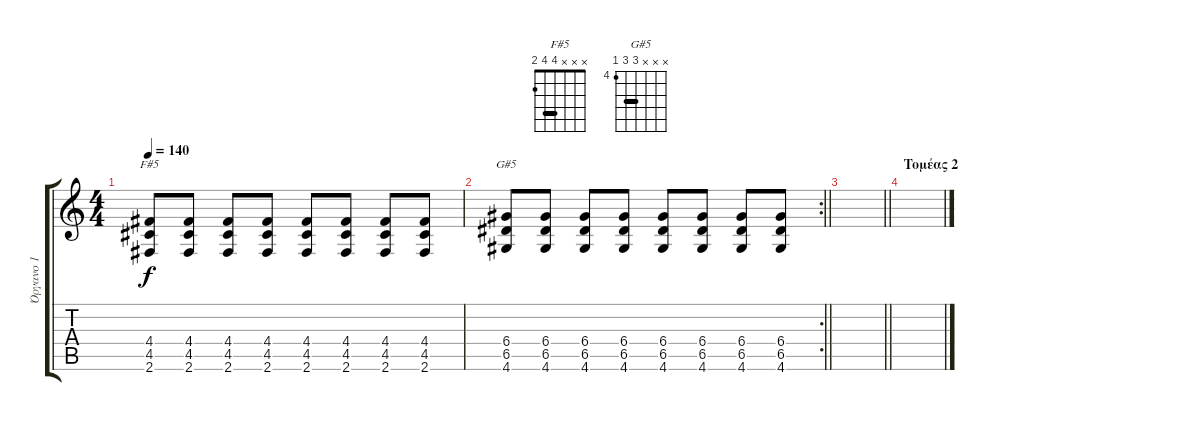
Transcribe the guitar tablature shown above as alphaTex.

\track ("Όργανο 1" "Όργανο 1") {instrument electricguitarclean}
\staff {score tabs}
\tuning (E4 B3 G3 D3 A2 E2) {hide}
\chord ("F#5" x x x 4 4 2) {barre 4}
\chord ("G#5" x x x 6 6 4) {firstfret 4 barre 6}
\ts (4 4)
\tempo 140
\clef g2
\ks c
(4.4 4.5 2.6).8{ch "F#5" dy f} (4.4 4.5 2.6).8 (4.4 4.5 2.6).8 (4.4 4.5 2.6).8 (4.4 4.5 2.6).8 (4.4 4.5 2.6).8 (4.4 4.5 2.6).8 (4.4 4.5 2.6).8 |
\rc 2
\barLineRight lightlight
(6.4 6.5 4.6).8{ch "G#5"} (6.4 6.5 4.6).8 (6.4 6.5 4.6).8 (6.4 6.5 4.6).8 (6.4 6.5 4.6).8 (6.4 6.5 4.6).8 (6.4 6.5 4.6).8 (6.4 6.5 4.6).8 |
\barLineRight lightlight
|
\section ("" "Τομέας 2")
